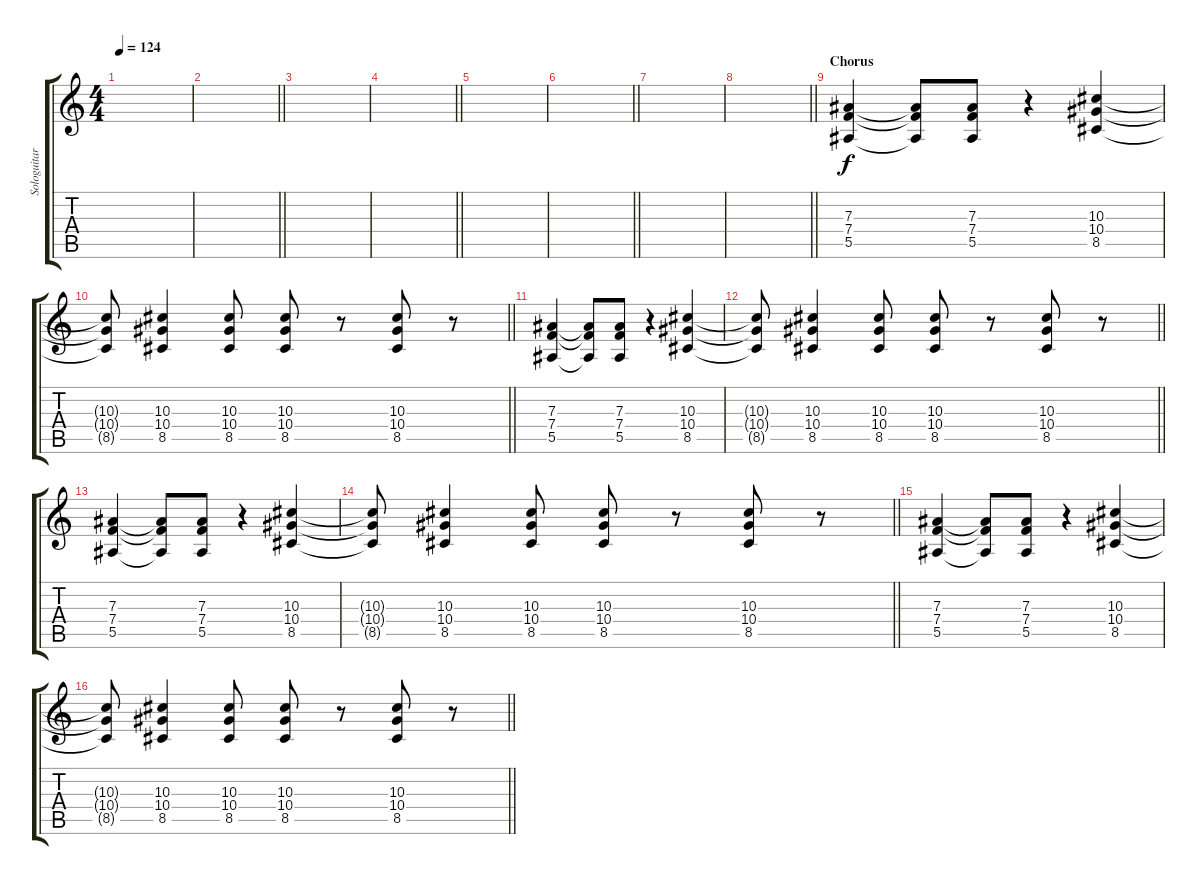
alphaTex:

\track ("Sologuitar" "Sologuitar") {instrument overdrivenguitar}
\staff {score tabs}
\tuning (C4 G3 Eb3 Bb2 F2 C2) {hide}
\ts (4 4)
\tempo 124
\clef g2
\ks c
|
\barLineRight lightlight
|
|
\barLineRight lightlight
|
|
\barLineRight lightlight
|
|
\barLineRight lightlight
|
\section ("" "Chorus")
(7.3 7.4 5.5).4 (7.3{t} 7.4{t} 5.5{t}).8 (7.3 7.4 5.5).8 r.4 (10.3 10.4 8.5).4 |
\barLineRight lightlight
(10.3{t} 10.4{t} 8.5{t}).8 (10.3 10.4 8.5).4 (10.3 10.4 8.5).8 (10.3 10.4 8.5).8 r.8 (10.3 10.4 8.5).8 r.8 |
(7.3 7.4 5.5).4 (7.3{t} 7.4{t} 5.5{t}).8 (7.3 7.4 5.5).8 r.4 (10.3 10.4 8.5).4 |
\barLineRight lightlight
(10.3{t} 10.4{t} 8.5{t}).8 (10.3 10.4 8.5).4 (10.3 10.4 8.5).8 (10.3 10.4 8.5).8 r.8 (10.3 10.4 8.5).8 r.8 |
(7.3 7.4 5.5).4 (7.3{t} 7.4{t} 5.5{t}).8 (7.3 7.4 5.5).8 r.4 (10.3 10.4 8.5).4 |
\barLineRight lightlight
(10.3{t} 10.4{t} 8.5{t}).8 (10.3 10.4 8.5).4 (10.3 10.4 8.5).8 (10.3 10.4 8.5).8 r.8 (10.3 10.4 8.5).8 r.8 |
(7.3 7.4 5.5).4 (7.3{t} 7.4{t} 5.5{t}).8 (7.3 7.4 5.5).8 r.4 (10.3 10.4 8.5).4 |
\barLineRight lightlight
(10.3{t} 10.4{t} 8.5{t}).8 (10.3 10.4 8.5).4 (10.3 10.4 8.5).8 (10.3 10.4 8.5).8 r.8 (10.3 10.4 8.5).8 r.8
